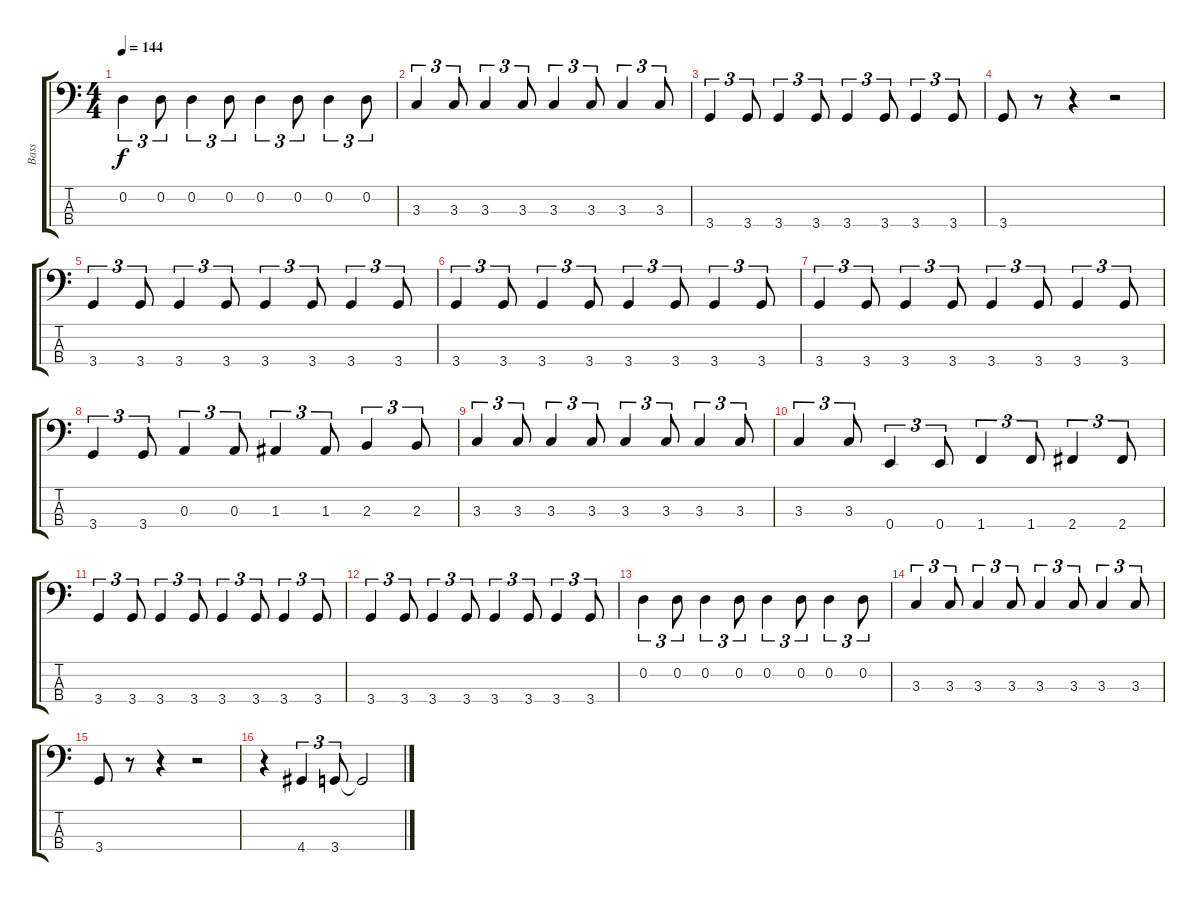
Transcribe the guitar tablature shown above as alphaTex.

\track ("Bass" "Bass") {instrument electricbassfinger}
\staff {score tabs}
\tuning (G2 D2 A1 E1) {hide}
\ts (4 4)
\tempo 144
\clef f4
\ks c
0.2.4{tu (3 2) dy f} 0.2.8{tu (3 2)} 0.2.4{tu (3 2)} 0.2.8{tu (3 2)} 0.2.4{tu (3 2)} 0.2.8{tu (3 2)} 0.2.4{tu (3 2)} 0.2.8{tu (3 2)} |
3.3.4{tu (3 2)} 3.3.8{tu (3 2)} 3.3.4{tu (3 2)} 3.3.8{tu (3 2)} 3.3.4{tu (3 2)} 3.3.8{tu (3 2)} 3.3.4{tu (3 2)} 3.3.8{tu (3 2)} |
3.4.4{tu (3 2)} 3.4.8{tu (3 2)} 3.4.4{tu (3 2)} 3.4.8{tu (3 2)} 3.4.4{tu (3 2)} 3.4.8{tu (3 2)} 3.4.4{tu (3 2)} 3.4.8{tu (3 2)} |
3.4.8 r.8 r.4 r.2 |
3.4.4{tu (3 2)} 3.4.8{tu (3 2)} 3.4.4{tu (3 2)} 3.4.8{tu (3 2)} 3.4.4{tu (3 2)} 3.4.8{tu (3 2)} 3.4.4{tu (3 2)} 3.4.8{tu (3 2)} |
3.4.4{tu (3 2)} 3.4.8{tu (3 2)} 3.4.4{tu (3 2)} 3.4.8{tu (3 2)} 3.4.4{tu (3 2)} 3.4.8{tu (3 2)} 3.4.4{tu (3 2)} 3.4.8{tu (3 2)} |
3.4.4{tu (3 2)} 3.4.8{tu (3 2)} 3.4.4{tu (3 2)} 3.4.8{tu (3 2)} 3.4.4{tu (3 2)} 3.4.8{tu (3 2)} 3.4.4{tu (3 2)} 3.4.8{tu (3 2)} |
3.4.4{tu (3 2)} 3.4.8{tu (3 2)} 0.3.4{tu (3 2)} 0.3.8{tu (3 2)} 1.3.4{tu (3 2)} 1.3.8{tu (3 2)} 2.3.4{tu (3 2)} 2.3.8{tu (3 2)} |
3.3.4{tu (3 2)} 3.3.8{tu (3 2)} 3.3.4{tu (3 2)} 3.3.8{tu (3 2)} 3.3.4{tu (3 2)} 3.3.8{tu (3 2)} 3.3.4{tu (3 2)} 3.3.8{tu (3 2)} |
3.3.4{tu (3 2)} 3.3.8{tu (3 2)} 0.4.4{tu (3 2)} 0.4.8{tu (3 2)} 1.4.4{tu (3 2)} 1.4.8{tu (3 2)} 2.4.4{tu (3 2)} 2.4.8{tu (3 2)} |
3.4.4{tu (3 2)} 3.4.8{tu (3 2)} 3.4.4{tu (3 2)} 3.4.8{tu (3 2)} 3.4.4{tu (3 2)} 3.4.8{tu (3 2)} 3.4.4{tu (3 2)} 3.4.8{tu (3 2)} |
3.4.4{tu (3 2)} 3.4.8{tu (3 2)} 3.4.4{tu (3 2)} 3.4.8{tu (3 2)} 3.4.4{tu (3 2)} 3.4.8{tu (3 2)} 3.4.4{tu (3 2)} 3.4.8{tu (3 2)} |
0.2.4{tu (3 2)} 0.2.8{tu (3 2)} 0.2.4{tu (3 2)} 0.2.8{tu (3 2)} 0.2.4{tu (3 2)} 0.2.8{tu (3 2)} 0.2.4{tu (3 2)} 0.2.8{tu (3 2)} |
3.3.4{tu (3 2)} 3.3.8{tu (3 2)} 3.3.4{tu (3 2)} 3.3.8{tu (3 2)} 3.3.4{tu (3 2)} 3.3.8{tu (3 2)} 3.3.4{tu (3 2)} 3.3.8{tu (3 2)} |
3.4.8 r.8 r.4 r.2 |
r.4 4.4.4{tu (3 2)} 3.4.8{tu (3 2)} 3.4{t}.2
